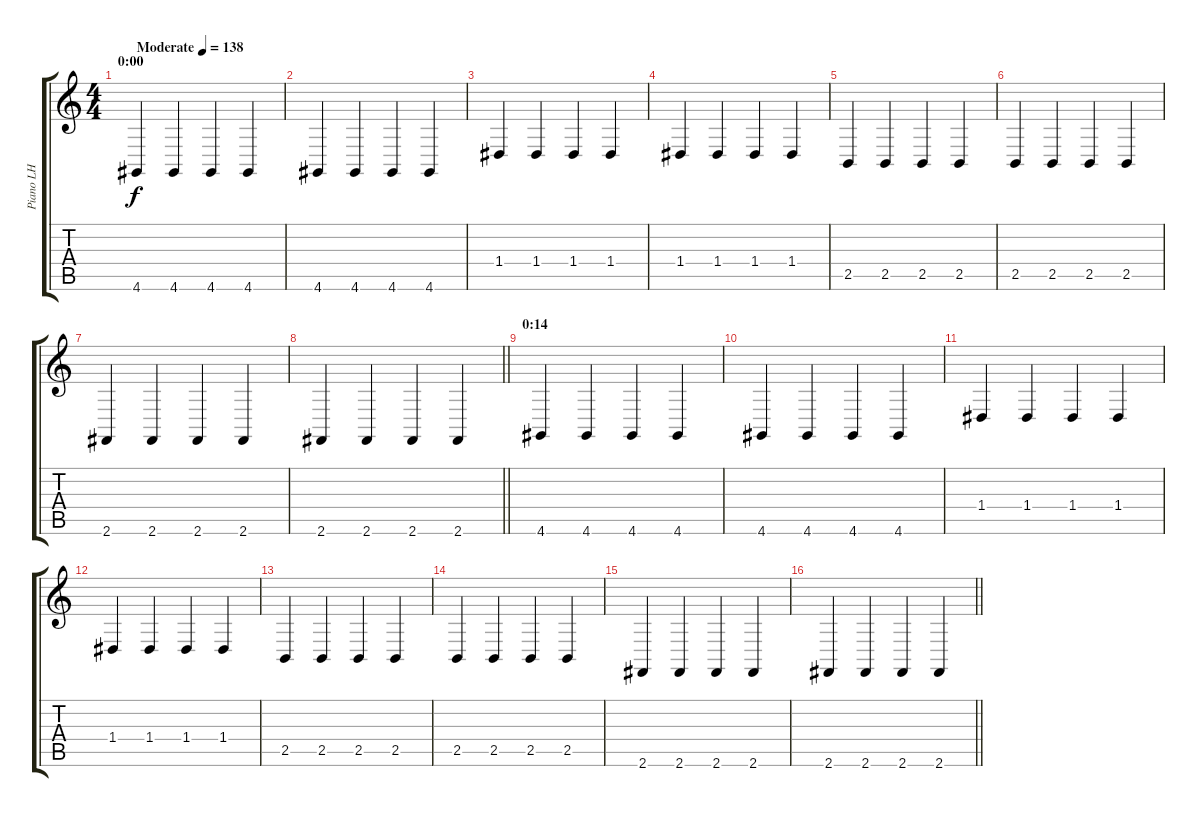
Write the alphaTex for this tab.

\track ("Piano LH" "Piano LH") {instrument acousticgrandpiano}
\staff {score tabs}
\tuning (E4 B3 G3 D3 A2 E2) {hide}
\ts (4 4)
\section ("" "0:00")
\tempo (138 "Moderate")
\clef g2
\ks c
4.6.4{dy f instrument acousticgrandpiano} 4.6.4 4.6.4 4.6.4 |
4.6.4 4.6.4 4.6.4 4.6.4 |
1.4.4 1.4.4 1.4.4 1.4.4 |
1.4.4 1.4.4 1.4.4 1.4.4 |
2.5.4 2.5.4 2.5.4 2.5.4 |
2.5.4 2.5.4 2.5.4 2.5.4 |
2.6.4 2.6.4 2.6.4 2.6.4 |
\barLineRight lightlight
2.6.4 2.6.4 2.6.4 2.6.4 |
\section ("" "0:14")
4.6.4 4.6.4 4.6.4 4.6.4 |
4.6.4 4.6.4 4.6.4 4.6.4 |
1.4.4 1.4.4 1.4.4 1.4.4 |
1.4.4 1.4.4 1.4.4 1.4.4 |
2.5.4 2.5.4 2.5.4 2.5.4 |
2.5.4 2.5.4 2.5.4 2.5.4 |
2.6.4 2.6.4 2.6.4 2.6.4 |
\barLineRight lightlight
2.6.4 2.6.4 2.6.4 2.6.4
